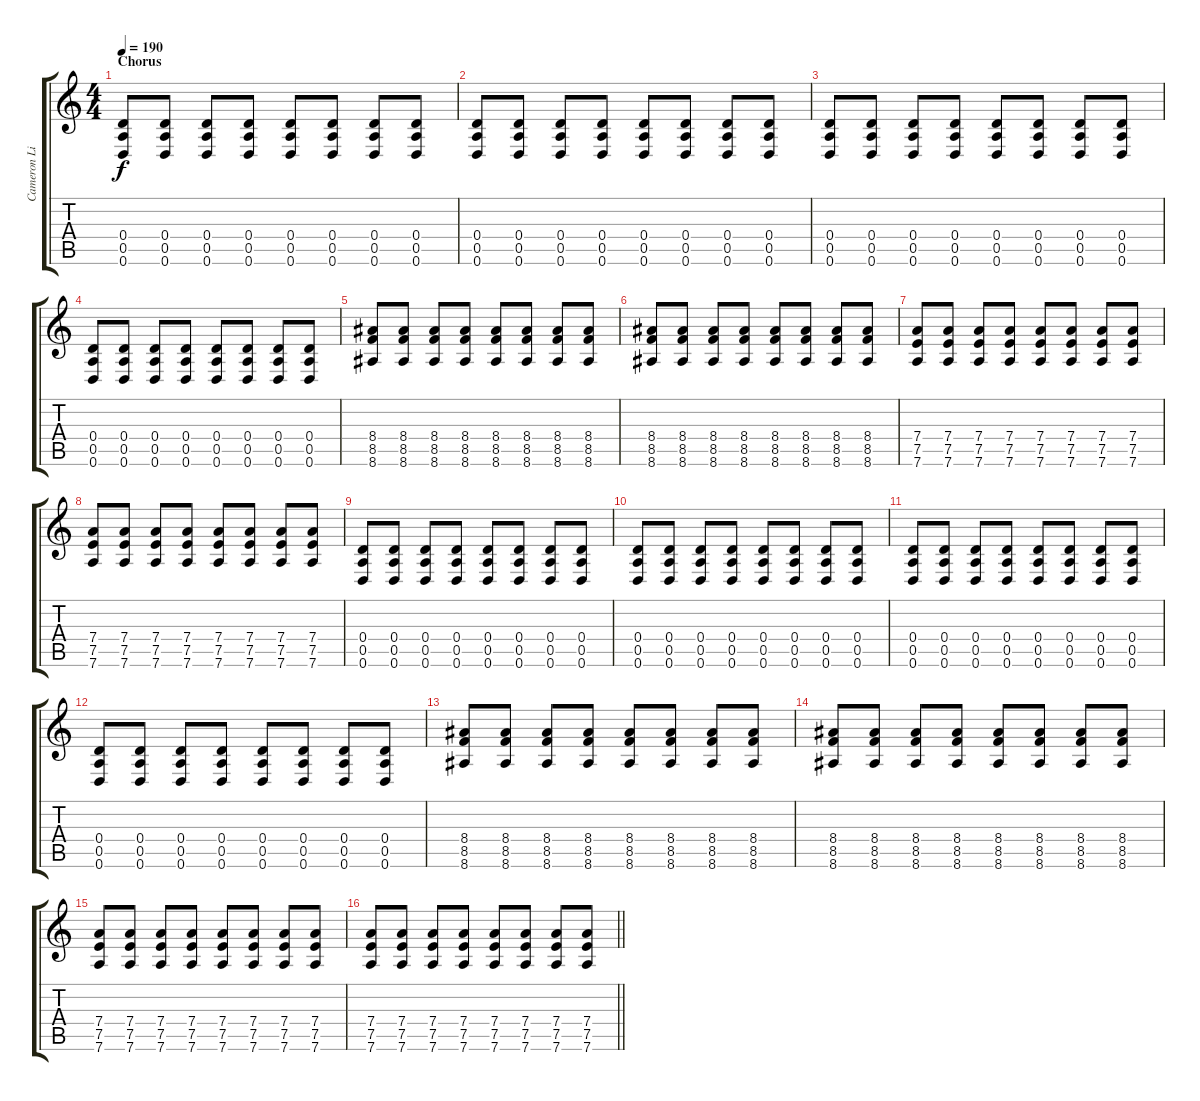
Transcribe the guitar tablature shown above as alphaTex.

\track ("Cameron Liddell" "Cameron Li") {instrument distortionguitar}
\staff {score tabs}
\tuning (E4 B3 G3 D3 A2 D2) {hide}
\ts (4 4)
\section ("" "Chorus")
\tempo 190
\clef g2
\ks c
(0.4 0.5 0.6).8{dy f} (0.4 0.5 0.6).8 (0.4 0.5 0.6).8 (0.4 0.5 0.6).8 (0.4 0.5 0.6).8 (0.4 0.5 0.6).8 (0.4 0.5 0.6).8 (0.4 0.5 0.6).8 |
(0.4 0.5 0.6).8 (0.4 0.5 0.6).8 (0.4 0.5 0.6).8 (0.4 0.5 0.6).8 (0.4 0.5 0.6).8 (0.4 0.5 0.6).8 (0.4 0.5 0.6).8 (0.4 0.5 0.6).8 |
(0.4 0.5 0.6).8 (0.4 0.5 0.6).8 (0.4 0.5 0.6).8 (0.4 0.5 0.6).8 (0.4 0.5 0.6).8 (0.4 0.5 0.6).8 (0.4 0.5 0.6).8 (0.4 0.5 0.6).8 |
(0.4 0.5 0.6).8 (0.4 0.5 0.6).8 (0.4 0.5 0.6).8 (0.4 0.5 0.6).8 (0.4 0.5 0.6).8 (0.4 0.5 0.6).8 (0.4 0.5 0.6).8 (0.4 0.5 0.6).8 |
(8.4 8.5 8.6).8 (8.4 8.5 8.6).8 (8.4 8.5 8.6).8 (8.4 8.5 8.6).8 (8.4 8.5 8.6).8 (8.4 8.5 8.6).8 (8.4 8.5 8.6).8 (8.4 8.5 8.6).8 |
(8.4 8.5 8.6).8 (8.4 8.5 8.6).8 (8.4 8.5 8.6).8 (8.4 8.5 8.6).8 (8.4 8.5 8.6).8 (8.4 8.5 8.6).8 (8.4 8.5 8.6).8 (8.4 8.5 8.6).8 |
(7.4 7.5 7.6).8 (7.4 7.5 7.6).8 (7.4 7.5 7.6).8 (7.4 7.5 7.6).8 (7.4 7.5 7.6).8 (7.4 7.5 7.6).8 (7.4 7.5 7.6).8 (7.4 7.5 7.6).8 |
(7.4 7.5 7.6).8 (7.4 7.5 7.6).8 (7.4 7.5 7.6).8 (7.4 7.5 7.6).8 (7.4 7.5 7.6).8 (7.4 7.5 7.6).8 (7.4 7.5 7.6).8 (7.4 7.5 7.6).8 |
(0.4 0.5 0.6).8 (0.4 0.5 0.6).8 (0.4 0.5 0.6).8 (0.4 0.5 0.6).8 (0.4 0.5 0.6).8 (0.4 0.5 0.6).8 (0.4 0.5 0.6).8 (0.4 0.5 0.6).8 |
(0.4 0.5 0.6).8 (0.4 0.5 0.6).8 (0.4 0.5 0.6).8 (0.4 0.5 0.6).8 (0.4 0.5 0.6).8 (0.4 0.5 0.6).8 (0.4 0.5 0.6).8 (0.4 0.5 0.6).8 |
(0.4 0.5 0.6).8 (0.4 0.5 0.6).8 (0.4 0.5 0.6).8 (0.4 0.5 0.6).8 (0.4 0.5 0.6).8 (0.4 0.5 0.6).8 (0.4 0.5 0.6).8 (0.4 0.5 0.6).8 |
(0.4 0.5 0.6).8 (0.4 0.5 0.6).8 (0.4 0.5 0.6).8 (0.4 0.5 0.6).8 (0.4 0.5 0.6).8 (0.4 0.5 0.6).8 (0.4 0.5 0.6).8 (0.4 0.5 0.6).8 |
(8.4 8.5 8.6).8 (8.4 8.5 8.6).8 (8.4 8.5 8.6).8 (8.4 8.5 8.6).8 (8.4 8.5 8.6).8 (8.4 8.5 8.6).8 (8.4 8.5 8.6).8 (8.4 8.5 8.6).8 |
(8.4 8.5 8.6).8 (8.4 8.5 8.6).8 (8.4 8.5 8.6).8 (8.4 8.5 8.6).8 (8.4 8.5 8.6).8 (8.4 8.5 8.6).8 (8.4 8.5 8.6).8 (8.4 8.5 8.6).8 |
(7.4 7.5 7.6).8 (7.4 7.5 7.6).8 (7.4 7.5 7.6).8 (7.4 7.5 7.6).8 (7.4 7.5 7.6).8 (7.4 7.5 7.6).8 (7.4 7.5 7.6).8 (7.4 7.5 7.6).8 |
\barLineRight lightlight
(7.4 7.5 7.6).8 (7.4 7.5 7.6).8 (7.4 7.5 7.6).8 (7.4 7.5 7.6).8 (7.4 7.5 7.6).8 (7.4 7.5 7.6).8 (7.4 7.5 7.6).8 (7.4 7.5 7.6).8
